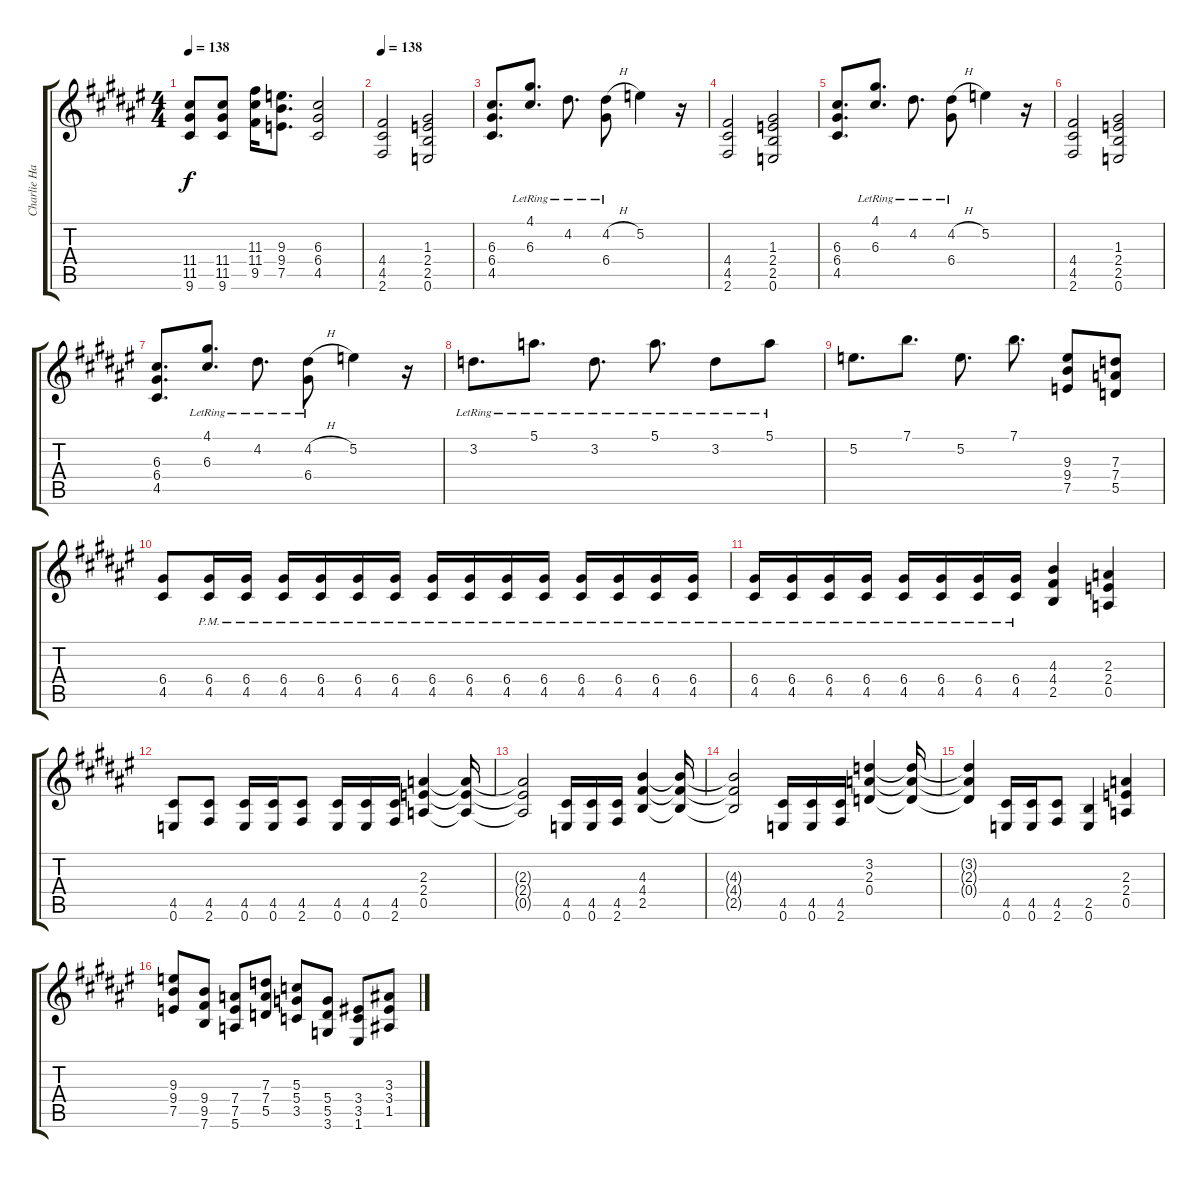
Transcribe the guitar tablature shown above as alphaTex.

\track ("Charlie Hargrett Guitar" "Charlie Ha") {instrument overdrivenguitar}
\staff {score tabs}
\tuning (E4 B3 G3 D3 A2 E2) {hide}
\ts (4 4)
\tempo 138
\clef g2
\ks f#
(11.4 11.5 9.6).8{dy f} (11.4 11.5 9.6).8 (11.3 11.4 9.5).16 (9.3 9.4 7.5).8{d} (6.3 6.4 4.5).2 |
\tempo 138
(4.4 4.5 2.6).2 (1.3 2.4 2.5 0.6).2 |
(6.3 6.4 4.5).8{d} (4.1{lr} 6.3).8{d} 4.2{lr}.8{d} (4.2{h} 6.4{lr}).8 5.2.4 r.16 |
(4.4 4.5 2.6).2 (1.3 2.4 2.5 0.6).2 |
(6.3 6.4 4.5).8{d} (4.1{lr} 6.3).8{d} 4.2{lr}.8{d} (4.2{h} 6.4{lr}).8 5.2.4 r.16 |
(4.4 4.5 2.6).2 (1.3 2.4 2.5 0.6).2 |
(6.3 6.4 4.5).8{d} (4.1{lr} 6.3).8{d} 4.2{lr}.8{d} (4.2{h} 6.4{lr}).8 5.2.4 r.16 |
3.2{lr}.8{d} 5.1{lr}.8{d} 3.2{lr}.8{d} 5.1{lr}.8{d} 3.2{lr}.8 5.1{lr}.8 |
5.2.8{d} 7.1.8{d} 5.2.8{d} 7.1.8{d} (9.3 9.4 7.5).8 (7.3 7.4 5.5).8 |
(6.4 4.5).8 (6.4{pm} 4.5{pm}).16 (6.4{pm} 4.5{pm}).16 (6.4{pm} 4.5{pm}).16 (6.4{pm} 4.5{pm}).16 (6.4{pm} 4.5{pm}).16 (6.4{pm} 4.5{pm}).16 (6.4{pm} 4.5{pm}).16 (6.4{pm} 4.5{pm}).16 (6.4{pm} 4.5{pm}).16 (6.4{pm} 4.5{pm}).16 (6.4{pm} 4.5{pm}).16 (6.4{pm} 4.5{pm}).16 (6.4{pm} 4.5{pm}).16 (6.4{pm} 4.5{pm}).16 |
(6.4{pm} 4.5{pm}).16 (6.4{pm} 4.5{pm}).16 (6.4{pm} 4.5{pm}).16 (6.4{pm} 4.5{pm}).16 (6.4{pm} 4.5{pm}).16 (6.4{pm} 4.5{pm}).16 (6.4{pm} 4.5{pm}).16 (6.4{pm} 4.5{pm}).16 (4.3 4.4 2.5).4 (2.3 2.4 0.5).4 |
(4.5 0.6).8 (4.5 2.6).8 (4.5 0.6).16 (4.5 0.6).16 (4.5 2.6).8 (4.5 0.6).16 (4.5 0.6).16 (4.5 2.6).16 (2.3 2.4 0.5).4 (2.3{t} 2.4{t} 0.5{t}).16 |
(2.3{t} 2.4{t} 0.5{t}).2 (4.5 0.6).16 (4.5 0.6).16 (4.5 2.6).16 (4.3 4.4 2.5).4 (4.3{t} 4.4{t} 2.5{t}).16 |
(4.3{t} 4.4{t} 2.5{t}).2 (4.5 0.6).16 (4.5 0.6).16 (4.5 2.6).16 (3.2 2.3 0.4).4 (3.2{t} 2.3{t} 0.4{t}).16 |
(3.2{t} 2.3{t} 0.4{t}).4 (4.5 0.6).16 (4.5 0.6).16 (4.5 2.6).8 (2.5 0.6).4 (2.3 2.4 0.5).4 |
(9.3 9.4 7.5).8 (9.4 9.5 7.6).8 (7.4 7.5 5.6).8 (7.3 7.4 5.5).8 (5.3 5.4 3.5).8 (5.4 5.5 3.6).8 (3.4 3.5 1.6).8 (3.3 3.4 1.5).8
